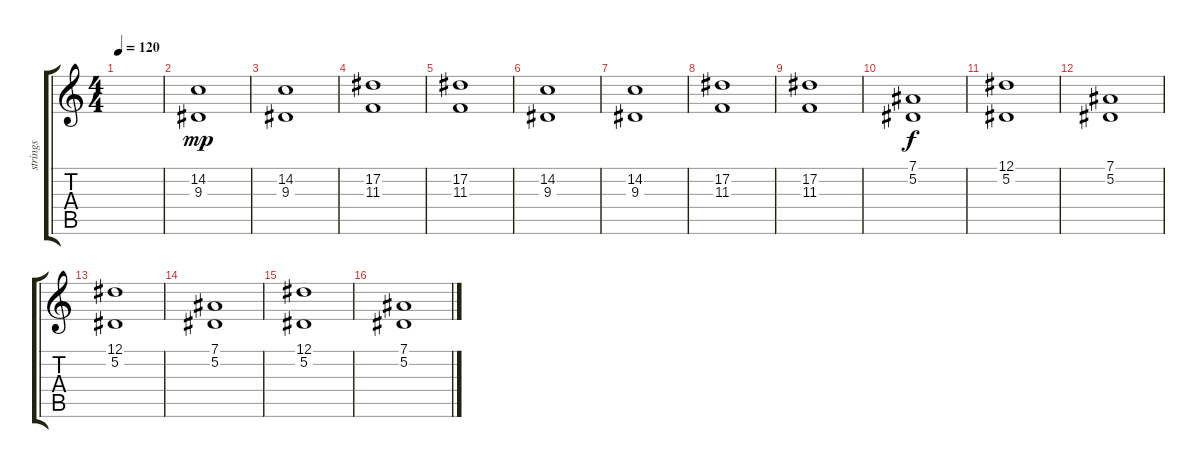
\track ("strings" "strings") {instrument stringensemble2}
\staff {score tabs}
\tuning (Eb4 Bb3 Gb3 Db3 Ab2 Eb2) {hide}
\ts (4 4)
\tempo 120
\clef g2
\ks c
|
(14.2 9.3).1{dy mp} |
(14.2 9.3).1 |
(17.2 11.3).1 |
(17.2 11.3).1 |
(14.2 9.3).1 |
(14.2 9.3).1 |
(17.2 11.3).1 |
(17.2 11.3).1 |
(7.1 5.2).1{dy f} |
(12.1 5.2).1 |
(7.1 5.2).1 |
(12.1 5.2).1 |
(7.1 5.2).1 |
(12.1 5.2).1 |
(7.1 5.2).1
